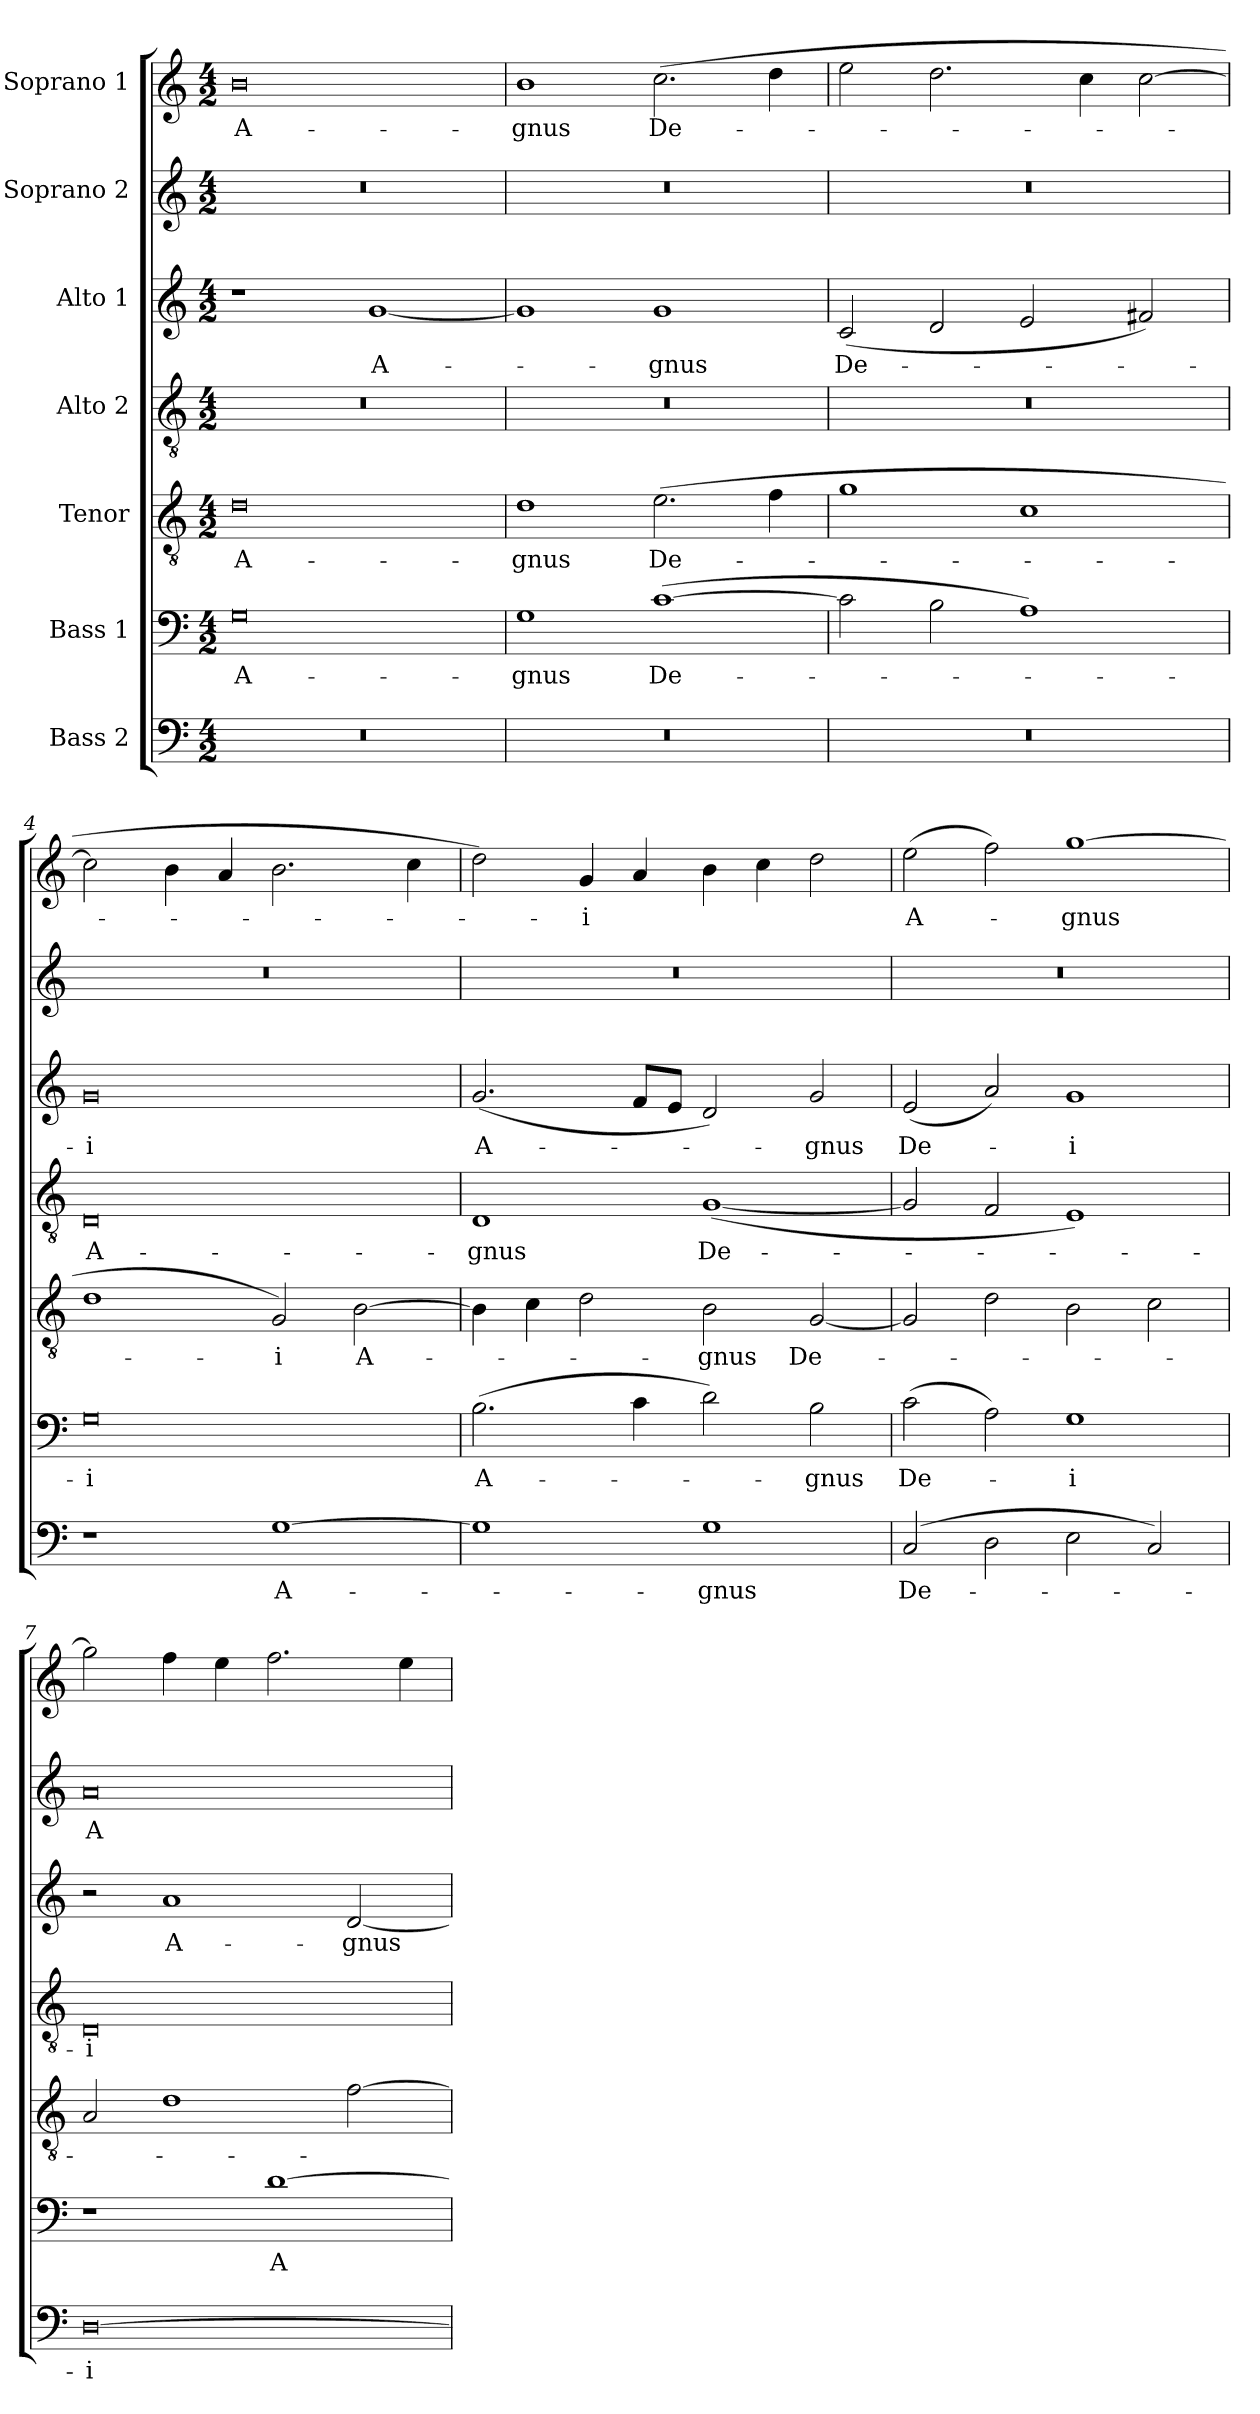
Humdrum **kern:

**kern	**text	**kern	**text	**kern	**text	**kern	**text	**kern	**text	**kern	**text	**kern	**text
*part7	*part7	*part6	*part6	*part5	*part5	*part4	*part4	*part3	*part3	*part2	*part2	*part1	*part1
*staff7	*staff7	*staff6	*staff6	*staff5	*staff5	*staff4	*staff4	*staff3	*staff3	*staff2	*staff2	*staff1	*staff1
*I"Bass 2	*	*I"Bass 1	*	*I"Tenor	*	*I"Alto 2	*	*I"Alto 1	*	*I"Soprano 2	*	*I"Soprano 1	*
*clefF4	*	*clefF4	*	*clefGv2	*	*clefGv2	*	*clefG2	*	*clefG2	*	*clefG2	*
*k[]	*	*k[]	*	*k[]	*	*k[]	*	*k[]	*	*k[]	*	*k[]	*
*C:	*	*C:	*	*C:	*	*C:	*	*C:	*	*C:	*	*C:	*
*M4/2	*	*M4/2	*	*M4/2	*	*M4/2	*	*M4/2	*	*M4/2	*	*M4/2	*
=1	=1	=1	=1	=1	=1	=1	=1	=1	=1	=1	=1	=1	=1
0r	.	0G	A-	0d	A-	0r	.	1r	.	0r	.	0b	A-
.	.	.	.	.	.	.	.	[1g	A-	.	.	.	.
=2	=2	=2	=2	=2	=2	=2	=2	=2	=2	=2	=2	=2	=2
0r	.	1G	-gnus	1d	-gnus	0r	.	1g]	.	0r	.	1b	-gnus
.	.	([1c	De-	(2.e\	De-	.	.	1g	-gnus	.	.	(2.cc\	De-
.	.	.	.	4f\	.	.	.	.	.	.	.	4dd\	.
=3	=3	=3	=3	=3	=3	=3	=3	=3	=3	=3	=3	=3	=3
0r	.	2c\]	.	1g	.	0r	.	(2c/	De-	0r	.	2ee\	.
.	.	2B\	.	.	.	.	.	2d/	.	.	.	2.dd\	.
.	.	1A)	.	1c	.	.	.	2e/	.	.	.	.	.
.	.	.	.	.	.	.	.	.	.	.	.	4cc\	.
.	.	.	.	.	.	.	.	2f#X/)	.	.	.	[2cc\	.
=4	=4	=4	=4	=4	=4	=4	=4	=4	=4	=4	=4	=4	=4
1r	.	0G	-i	1d	.	0D	A-	0g	-i	0r	.	2cc\]	.
.	.	.	.	.	.	.	.	.	.	.	.	4b\	.
.	.	.	.	.	.	.	.	.	.	.	.	4a/	.
[1G	A-	.	.	2G/)	-i	.	.	.	.	.	.	2.b\	.
.	.	.	.	[2B\	A-	.	.	.	.	.	.	.	.
.	.	.	.	.	.	.	.	.	.	.	.	4cc\	.
=5	=5	=5	=5	=5	=5	=5	=5	=5	=5	=5	=5	=5	=5
1G]	.	(2.B\	A-	4B\]	.	1D	-gnus	(2.g/	A-	0r	.	2dd\)	.
.	.	.	.	4c\	.	.	.	.	.	.	.	.	.
.	.	.	.	2d\	.	.	.	.	.	.	.	4g/	-i
.	.	4c\	.	.	.	.	.	8f/L	.	.	.	4a/	.
.	.	.	.	.	.	.	.	8e/J	.	.	.	.	.
1G	-gnus	2d\)	.	2B\	-gnus	([1G	De-	2d/)	.	.	.	4b\	.
.	.	.	.	.	.	.	.	.	.	.	.	4cc\	.
.	.	2B\	-gnus	[2G/	De-	.	.	2g/	-gnus	.	.	2dd\	.
=6	=6	=6	=6	=6	=6	=6	=6	=6	=6	=6	=6	=6	=6
(2C/	De-	(2c\	De-	2G/]	.	2G/]	.	(2e/	De-	0r	.	(2ee\	A-
2D\	.	2A\)	.	2d\	.	2F/	.	2a/)	.	.	.	2ff\)	.
2E\	.	1G	-i	2B\	.	1E)	.	1g	-i	.	.	[1gg	-gnus
2C/)	.	.	.	2c\	.	.	.	.	.	.	.	.	.
!!LO:PB:g=z
=7	=7	=7	=7	=7	=7	=7	=7	=7	=7	=7	=7	=7	=7
[0D	-i	1r	.	2A/	-­-	0D	-i	2r	.	0a	A-	2gg\]	.
.	.	.	.	1d	.	.	.	1a	A-	.	.	4ff\	.
.	.	.	.	.	.	.	.	.	.	.	.	4ee\	.
.	.	[1d	A-	.	.	.	.	.	.	.	.	2.ff\	.
.	.	.	.	[2f\	.	.	.	[2d/	-gnus	.	.	.	.
.	.	.	.	.	.	.	.	.	.	.	.	4ee\	.
=	=	=	=	=	=	=	=	=	=	=	=	=	=
*-	*-	*-	*-	*-	*-	*-	*-	*-	*-	*-	*-	*-	*-
